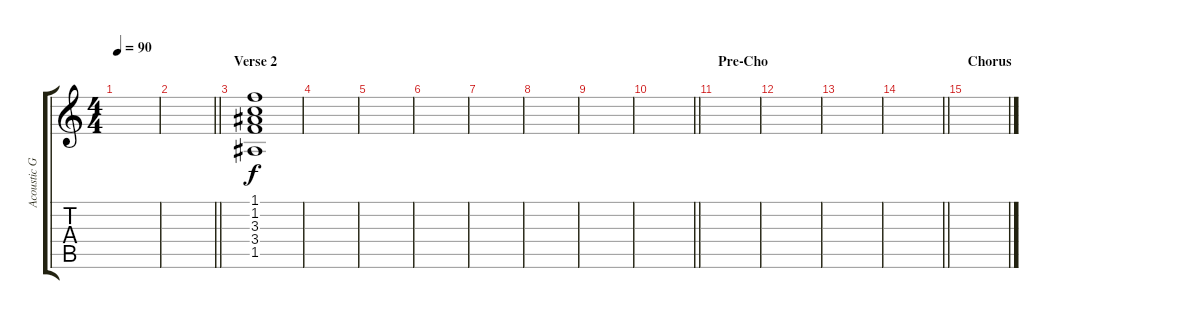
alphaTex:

\track ("Acoustic Guitar" "Acoustic G") {instrument acousticguitarnylon}
\staff {score tabs}
\tuning (E4 B3 G3 D3 A2 D2) {hide}
\ts (4 4)
\tempo 90
\clef g2
\ks c
|
\barLineRight lightlight
|
\section ("" "Verse 2")
(1.1 1.2 3.3 3.4 1.5).1 |
|
|
|
|
|
|
\barLineRight lightlight
|
\section ("" "Pre-Cho")
|
|
|
\barLineRight lightlight
|
\section ("" "Chorus")
